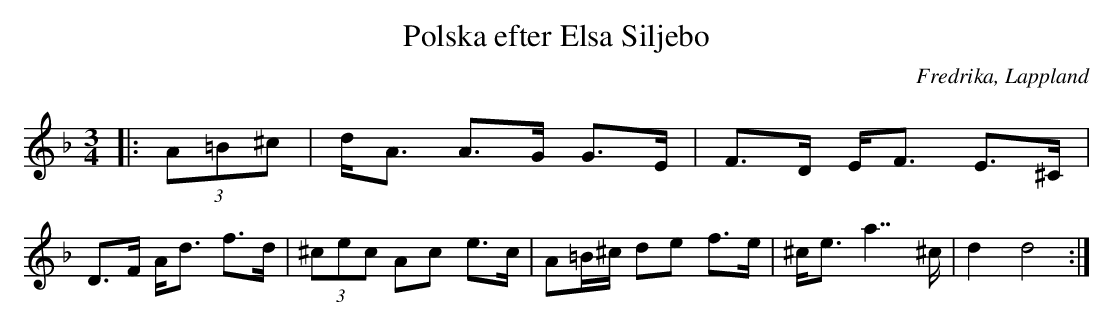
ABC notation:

X:1
T:Polska efter Elsa Siljebo
O: Fredrika, Lappland
M:3/4
L:1/8
K:Dm
|: (3A=B^c | d<A A>G G>E | F>D E<F E>^C | D>F A<d f>d | (3^cec Ac e>c | A=B/^c/ de f>e | ^c<e a7/ ^c/ | d2 d4 :|
